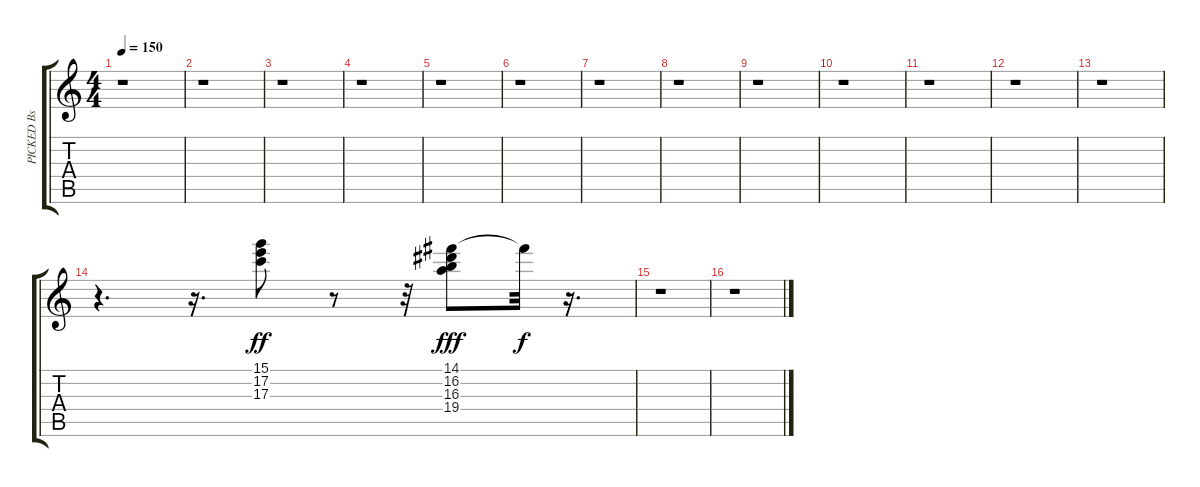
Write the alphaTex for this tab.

\track ("PICKED Bs" "PICKED Bs") {instrument electricbasspick}
\staff {score tabs}
\tuning (E4 B3 G3 D3 A2 E2) {hide}
\ts (4 4)
\tempo 150
\clef g2
\ks c
r.1{dy ff instrument electricbasspick} |
r.1 |
r.1 |
r.1 |
r.1 |
r.1 |
r.1 |
r.1 |
r.1 |
r.1 |
r.1 |
r.1 |
r.1 |
r.4{d} r.16{d} (15.1 17.2 17.3).8 r.8 r.32 (14.1 16.2 16.3 19.4).8{dy fff} 14.1{t}.32{dy f} r.16{d} |
r.1 |
r.1
